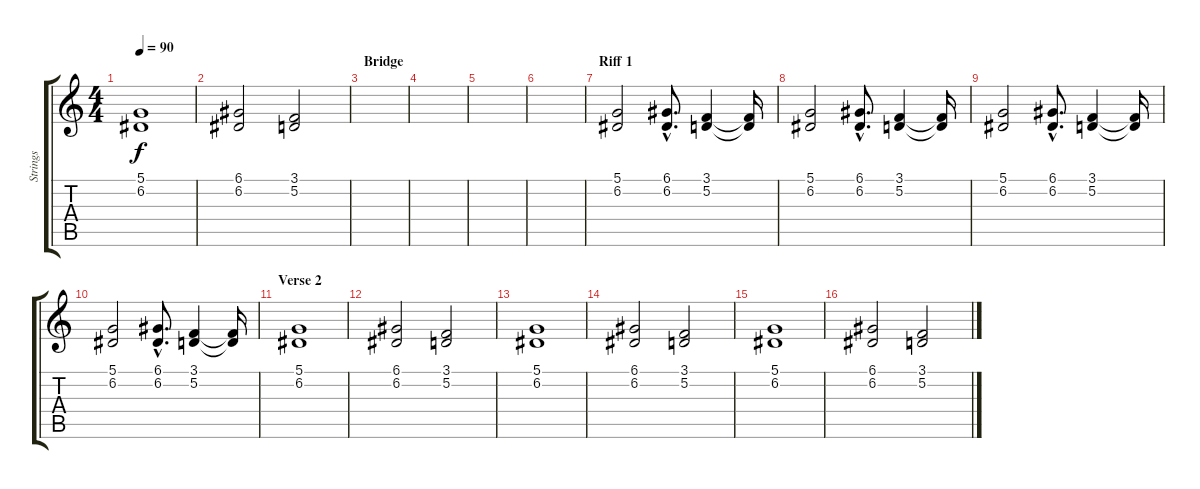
\track ("Strings" "Strings") {instrument synthstrings1}
\staff {score tabs}
\tuning (D4 A3 F3 C3 G2 C2) {hide}
\ts (4 4)
\tempo 90
\clef g2
\ks c
(5.1 6.2).1{dy f} |
(6.1 6.2).2 (3.1 5.2).2 |
\section ("" "Bridge")
|
|
|
|
\section ("" "Riff 1")
(5.1 6.2).2 (6.1{hac} 6.2{hac}).8{d} (3.1 5.2).4 (3.1{t} 5.2{t}).16 |
(5.1 6.2).2 (6.1{hac} 6.2{hac}).8{d} (3.1 5.2).4 (3.1{t} 5.2{t}).16 |
(5.1 6.2).2 (6.1{hac} 6.2{hac}).8{d} (3.1 5.2).4 (3.1{t} 5.2{t}).16 |
(5.1 6.2).2 (6.1{hac} 6.2{hac}).8{d} (3.1 5.2).4 (3.1{t} 5.2{t}).16 |
\section ("" "Verse 2")
(5.1 6.2).1 |
(6.1 6.2).2 (3.1 5.2).2 |
(5.1 6.2).1 |
(6.1 6.2).2 (3.1 5.2).2 |
(5.1 6.2).1 |
(6.1 6.2).2 (3.1 5.2).2
